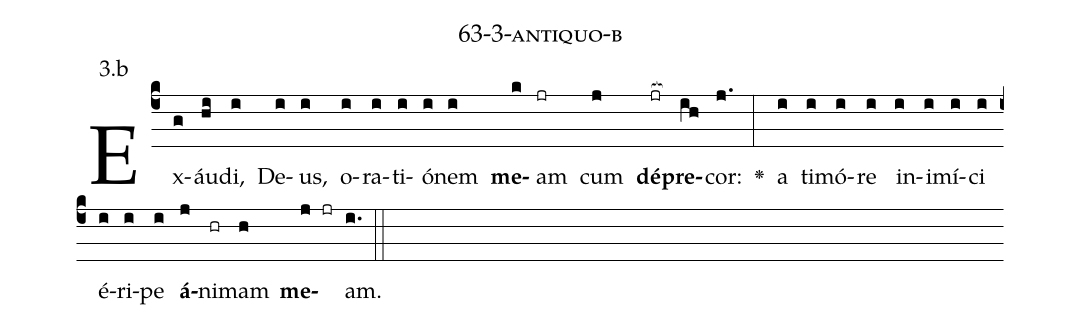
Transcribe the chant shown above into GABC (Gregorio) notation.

name: 63-3-antiquo-b;
annotation: 3.b;
%%
(c4)Ex(g)áu(hi)di,(i) De(i)us,(i) o(i)ra(i)ti(i)ó(i)nem(i) <b>me</b>(k)am(jr) cum(j) <b>dé</b>(jr[ocb:1{])<b>pre</b>(ih[ocb:0}])cor:(j.) <v>\greheightstar</v>(:) a(i) ti(i)mó(i)re(i) in(i)i(i)mí(i)ci(i) é(i)ri(i)pe(i) <b>á</b>(j)ni(hr)mam(h) <b>me</b>(j jr)am.(i.) (::)


%E(i) u(i) o(j) u(h) a(j) e.(i.) (::)
